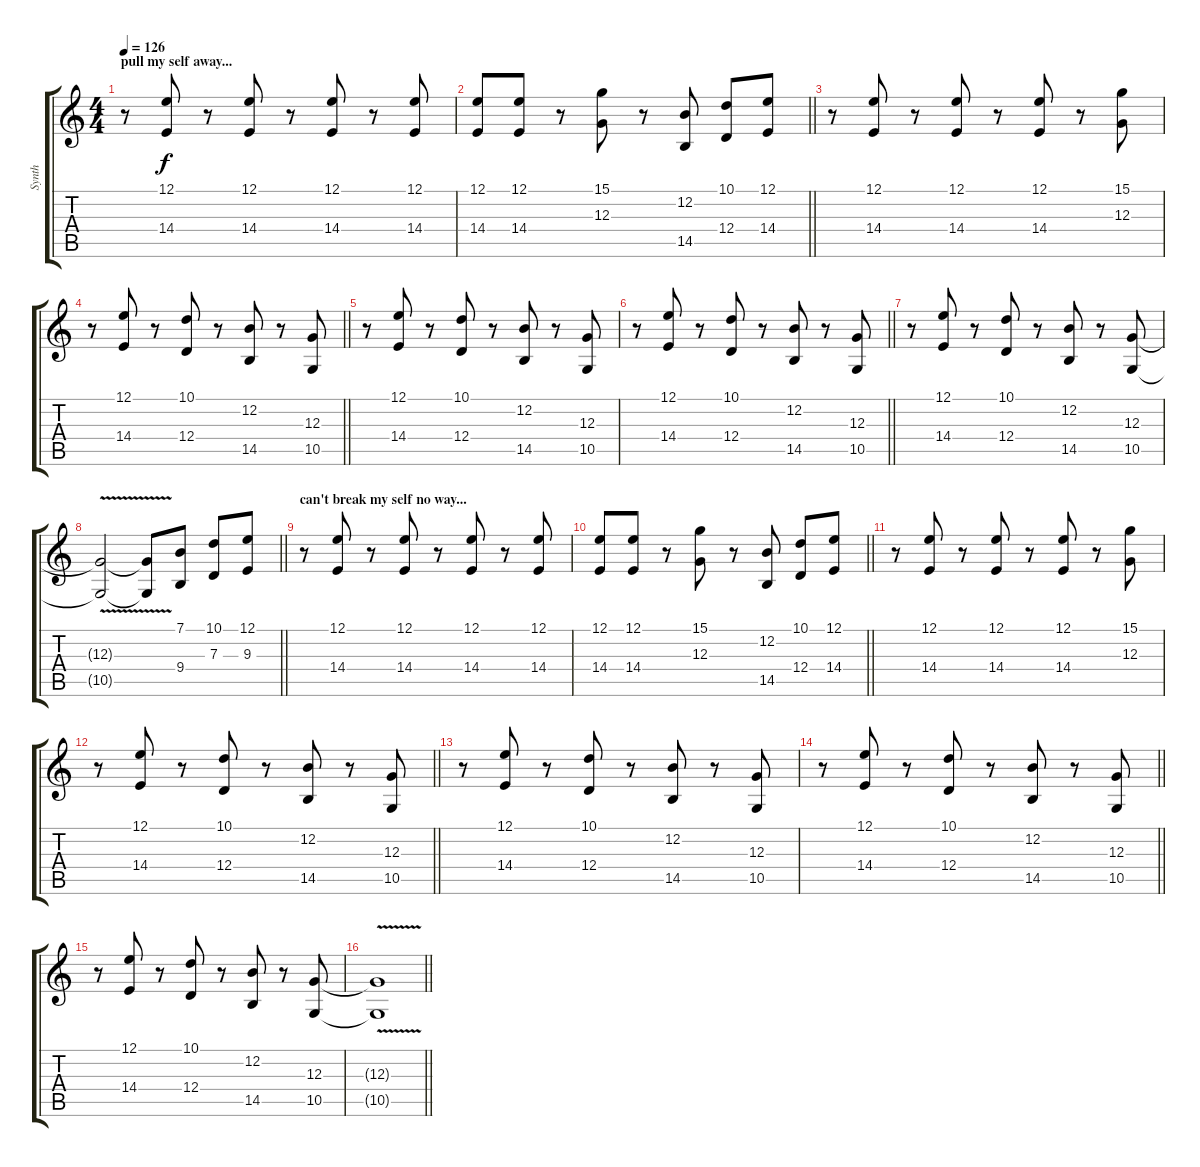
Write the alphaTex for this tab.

\track ("Synth" "Synth") {instrument lead2sawtooth}
\staff {score tabs}
\tuning (E4 B3 G3 D3 A2 E2) {hide}
\ts (4 4)
\section ("" "pull my self away... ")
\tempo 126
\clef g2
\ks c
r.8{dy f} (12.1 14.4).8 r.8 (12.1 14.4).8 r.8 (12.1 14.4).8 r.8 (12.1 14.4).8 |
\barLineRight lightlight
(12.1 14.4).8 (12.1 14.4).8 r.8 (15.1 12.3).8 r.8 (12.2 14.5).8 (10.1 12.4).8 (12.1 14.4).8 |
r.8 (12.1 14.4).8 r.8 (12.1 14.4).8 r.8 (12.1 14.4).8 r.8 (15.1 12.3).8 |
\barLineRight lightlight
r.8 (12.1 14.4).8 r.8 (10.1 12.4).8 r.8 (12.2 14.5).8 r.8 (12.3 10.5).8 |
r.8 (12.1 14.4).8 r.8 (10.1 12.4).8 r.8 (12.2 14.5).8 r.8 (12.3 10.5).8 |
\barLineRight lightlight
r.8 (12.1 14.4).8 r.8 (10.1 12.4).8 r.8 (12.2 14.5).8 r.8 (12.3 10.5).8 |
r.8 (12.1 14.4).8 r.8 (10.1 12.4).8 r.8 (12.2 14.5).8 r.8 (12.3 10.5).8 |
\barLineRight lightlight
(12.3{t} 10.5{v t}).2 (12.3{t} 10.5{v t}).8 (7.1 9.4).8 (10.1 7.3).8 (12.1 9.3).8 |
\section ("" "can't break my self no way...")
r.8 (12.1 14.4).8 r.8 (12.1 14.4).8 r.8 (12.1 14.4).8 r.8 (12.1 14.4).8 |
\barLineRight lightlight
(12.1 14.4).8 (12.1 14.4).8 r.8 (15.1 12.3).8 r.8 (12.2 14.5).8 (10.1 12.4).8 (12.1 14.4).8 |
r.8 (12.1 14.4).8 r.8 (12.1 14.4).8 r.8 (12.1 14.4).8 r.8 (15.1 12.3).8 |
\barLineRight lightlight
r.8 (12.1 14.4).8 r.8 (10.1 12.4).8 r.8 (12.2 14.5).8 r.8 (12.3 10.5).8 |
r.8 (12.1 14.4).8 r.8 (10.1 12.4).8 r.8 (12.2 14.5).8 r.8 (12.3 10.5).8 |
\barLineRight lightlight
r.8 (12.1 14.4).8 r.8 (10.1 12.4).8 r.8 (12.2 14.5).8 r.8 (12.3 10.5).8 |
r.8 (12.1 14.4).8 r.8 (10.1 12.4).8 r.8 (12.2 14.5).8 r.8 (12.3 10.5).8 |
\barLineRight lightlight
(12.3{t} 10.5{v t}).1
